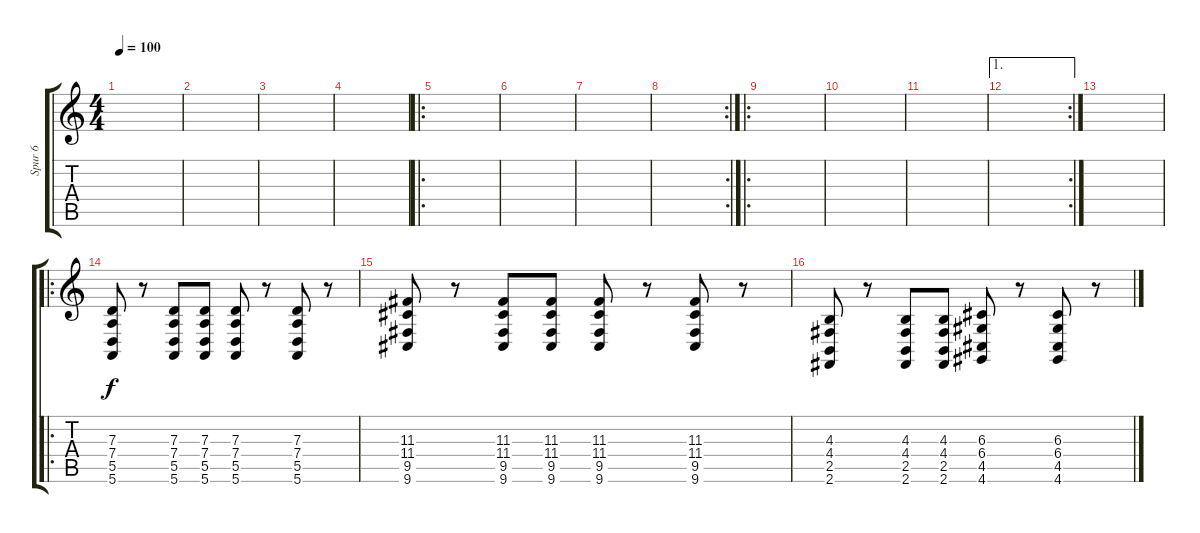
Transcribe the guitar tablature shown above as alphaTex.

\track ("Spur 6" "Spur 6") {instrument stringensemble1}
\staff {score tabs}
\tuning (E4 B3 G3 D3 A2 E2) {hide}
\ts (4 4)
\tempo 100
\clef g2
\ks c
|
|
|
|
\ro
|
|
|
\rc 2
|
\ro
|
|
|
\ae 1
\rc 2
|
|
\ro
(7.3 7.4 5.5 5.6).8 r.8 (7.3 7.4 5.5 5.6).8 (7.3 7.4 5.5 5.6).8 (7.3 7.4 5.5 5.6).8 r.8 (7.3 7.4 5.5 5.6).8 r.8 |
(11.3 11.4 9.5 9.6).8 r.8 (11.3 11.4 9.5 9.6).8 (11.3 11.4 9.5 9.6).8 (11.3 11.4 9.5 9.6).8 r.8 (11.3 11.4 9.5 9.6).8 r.8 |
(4.3 4.4 2.5 2.6).8 r.8 (4.3 4.4 2.5 2.6).8 (4.3 4.4 2.5 2.6).8 (6.3 6.4 4.5 4.6).8 r.8 (6.3 6.4 4.5 4.6).8 r.8
